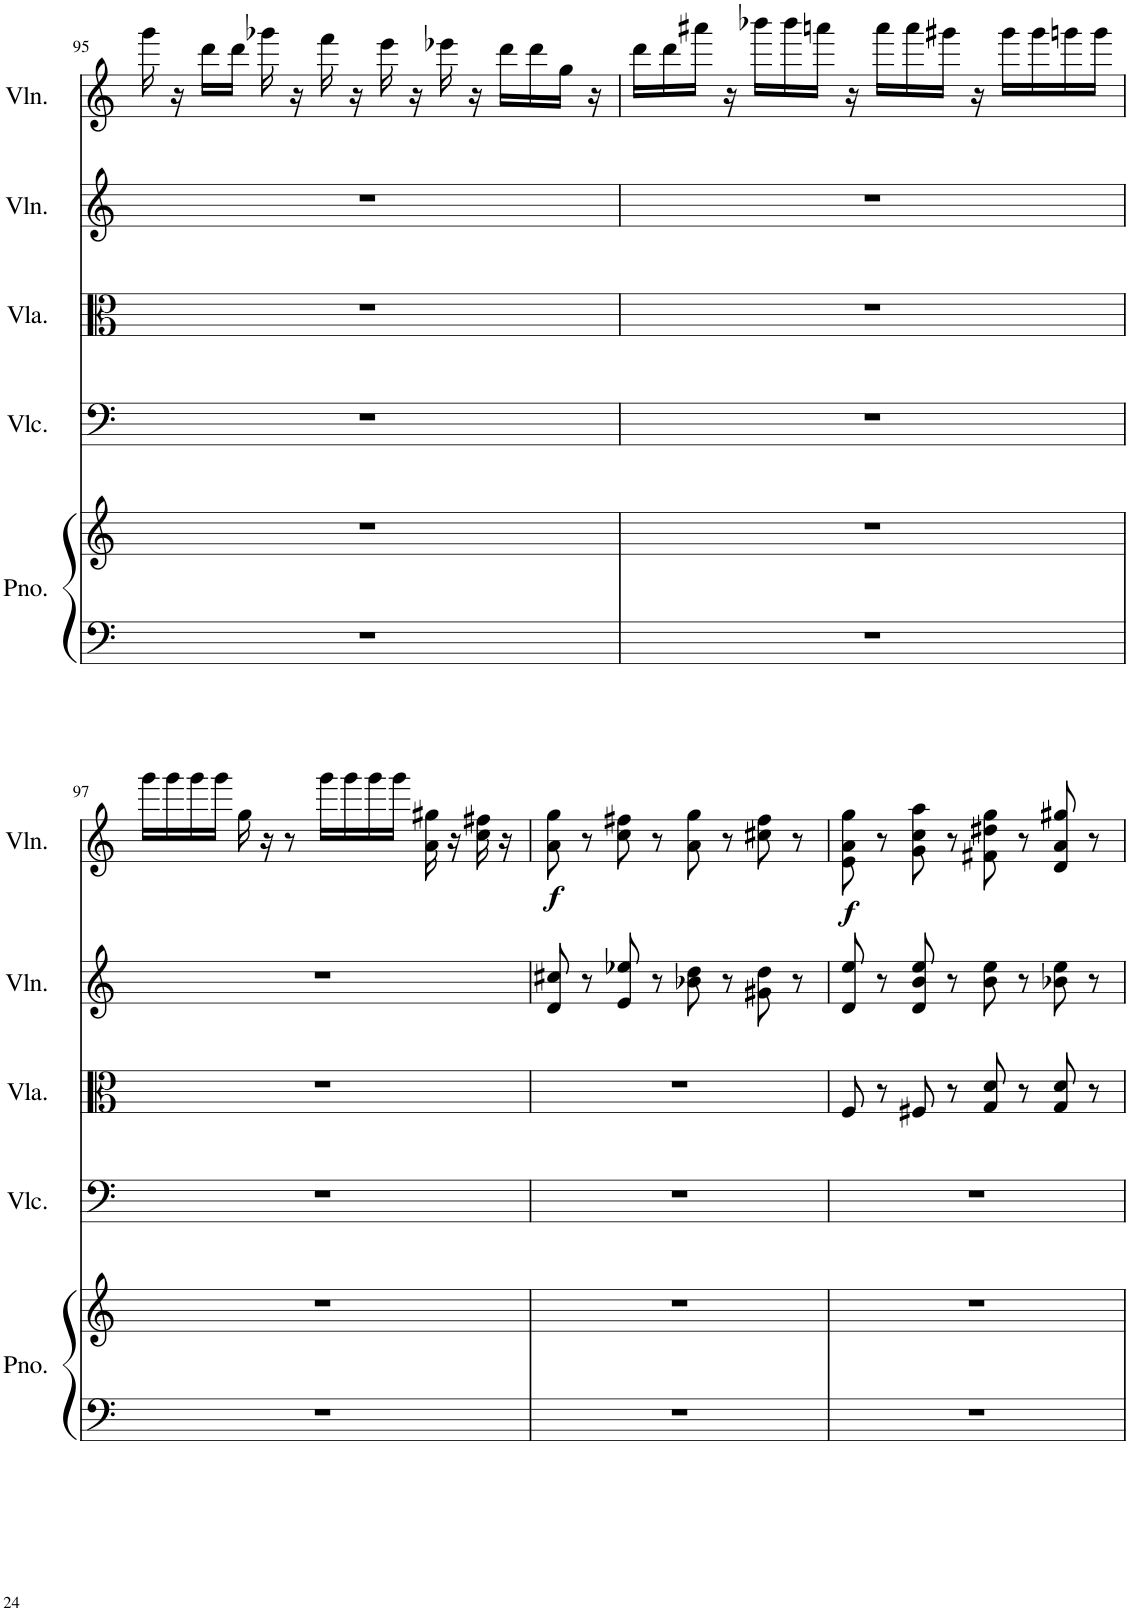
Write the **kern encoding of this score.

**kern	**kern	**kern	**kern	**kern	**kern	**dynam
*part5	*part5	*part4	*part3	*part2	*part1	*part1
*staff6	*staff5	*staff4	*staff3	*staff2	*staff1	*staff1
*I"Piano	*	*I"Violoncello	*I"Viola	*I"Violin	*I"Violin	*
*I'Pno.	*	*I'Vlc.	*I'Vla.	*I'Vln.	*I'Vln.	*
!!LO:PB:g=z
*clefF4	*clefG2	*clefF4	*clefC3	*clefG2	*clefG2	*
*k[]	*k[]	*k[]	*k[]	*k[]	*k[]	*
*M4/4	*M4/4	*M4/4	*M4/4	*M4/4	*M4/4	*
=95	=95	=95	=95	=95	=95	=95
1r	1r	1r	1r	1r	16ggg\	.
.	.	.	.	.	16r	.
.	.	.	.	.	16ddd\LL	.
.	.	.	.	.	16ddd\JJ	.
.	.	.	.	.	16ggg-X\	.
.	.	.	.	.	16r	.
.	.	.	.	.	16fff\	.
.	.	.	.	.	16r	.
.	.	.	.	.	16eee\	.
.	.	.	.	.	16r	.
.	.	.	.	.	16eee-X\	.
.	.	.	.	.	16r	.
.	.	.	.	.	16ddd\LL	.
.	.	.	.	.	16ddd\	.
.	.	.	.	.	16gg\JJ	.
.	.	.	.	.	16r	.
=96	=96	=96	=96	=96	=96	=96
1r	1r	1r	1r	1r	16ddd\LL	.
.	.	.	.	.	16ddd\	.
.	.	.	.	.	16aaa#X\JJ	.
.	.	.	.	.	16r	.
.	.	.	.	.	16bbb-X\LL	.
.	.	.	.	.	16bbb-\	.
.	.	.	.	.	16aaan\JJ	.
.	.	.	.	.	16r	.
.	.	.	.	.	16aaa\LL	.
.	.	.	.	.	16aaa\	.
.	.	.	.	.	16ggg#X\JJ	.
.	.	.	.	.	16r	.
.	.	.	.	.	16ggg#\LL	.
.	.	.	.	.	16ggg#\	.
.	.	.	.	.	16gggn\	.
.	.	.	.	.	16ggg\JJ	.
!!LO:LB:g=z
=97	=97	=97	=97	=97	=97	=97
1r	1r	1r	1r	1r	16ggg\LL	.
.	.	.	.	.	16ggg\	.
.	.	.	.	.	16ggg\	.
.	.	.	.	.	16ggg\JJ	.
.	.	.	.	.	16gg\	.
.	.	.	.	.	16r	.
.	.	.	.	.	8r	.
.	.	.	.	.	16ggg\LL	.
.	.	.	.	.	16ggg\	.
.	.	.	.	.	16ggg\	.
.	.	.	.	.	16ggg\JJ	.
.	.	.	.	.	16a\ 16gg#X\	.
.	.	.	.	.	16r	.
.	.	.	.	.	16cc\ 16ff#X\	.
.	.	.	.	.	16r	.
=98	=98	=98	=98	=98	=98	=98
!	!	!	!	!	!	!LO:DY:b
1r	1r	1r	1r	8d/ 8cc#X/	8a\ 8gg\	f
.	.	.	.	8r	8r	.
.	.	.	.	8e/ 8ee-X/	8cc\ 8ff#X\	.
.	.	.	.	8r	8r	.
.	.	.	.	8b-X\ 8dd\	8a\ 8gg\	.
.	.	.	.	8r	8r	.
.	.	.	.	8g#X\ 8dd\	8cc#X\ 8ff#\	.
.	.	.	.	8r	8r	.
=99	=99	=99	=99	=99	=99	=99
!	!	!	!	!	!	!LO:DY:b
1r	1r	1r	8F/	8d/ 8ee/	8e\ 8a\ 8gg\	f
.	.	.	8r	8r	8r	.
.	.	.	8F#X/	8d/ 8b/ 8ee/	8g\ 8cc\ 8aa\	.
.	.	.	8r	8r	8r	.
.	.	.	8G/ 8d/	8b\ 8ee\	8f#X\ 8dd#X\ 8gg\	.
.	.	.	8r	8r	8r	.
.	.	.	8G/ 8d/	8b-X\ 8ee\	8d/ 8a/ 8gg#X/	.
.	.	.	8r	8r	8r	.
=	=	=	=	=	=	=
*-	*-	*-	*-	*-	*-	*-
